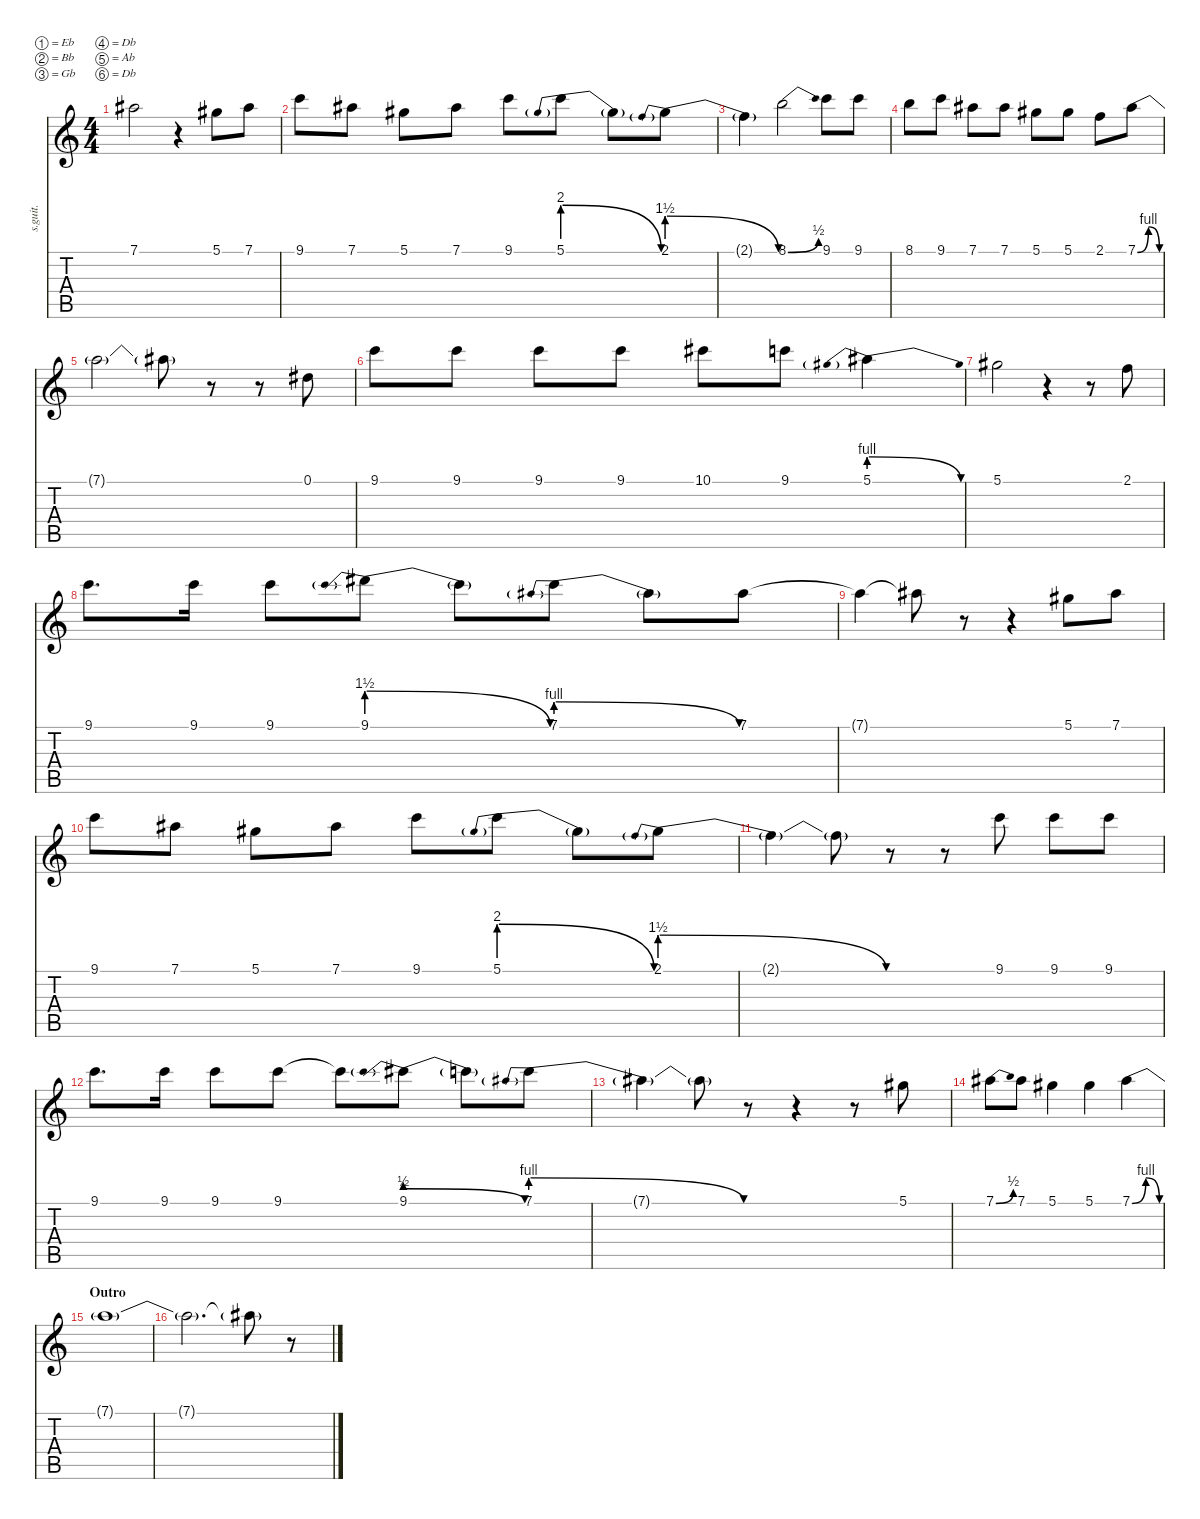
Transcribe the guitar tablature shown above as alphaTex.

\defaultSystemsLayout 4
\hideDynamics
\bracketExtendMode nobrackets
\track ("Hayley Williams | Vocals" "s.guit.") {instrument violin}
\staff {score tabs}
\tuning (Eb4 Bb3 Gb3 Db3 Ab2 Db2)
\displaytranspose 12
\ts (4 4)
\tempo (173 hide)
\clef g2
\ks c
7.1{t acc #}.2{lyrics (0 "") lyrics (1 "") lyrics (2 "") lyrics (3 "") lyrics (4 "") dy f} r.4 5.1{acc #}.8{lyrics (0 "") lyrics (1 "") lyrics (2 "") lyrics (3 "") lyrics (4 "")} 7.1{acc #}.8{lyrics (0 "") lyrics (1 "") lyrics (2 "") lyrics (3 "") lyrics (4 "")} |
9.1.8{lyrics (0 "") lyrics (1 "") lyrics (2 "") lyrics (3 "") lyrics (4 "")} 7.1{acc #}.8{lyrics (0 "") lyrics (1 "") lyrics (2 "") lyrics (3 "") lyrics (4 "")} 5.1{acc #}.8{lyrics (0 "") lyrics (1 "") lyrics (2 "") lyrics (3 "") lyrics (4 "")} 7.1{acc #}.8{lyrics (0 "") lyrics (1 "") lyrics (2 "") lyrics (3 "") lyrics (4 "")} 9.1.8{lyrics (0 "") lyrics (1 "") lyrics (2 "") lyrics (3 "") lyrics (4 "")} 5.1{be (prebendrelease 0 8 34.8 0)}.8{lyrics (0 "") lyrics (1 "") lyrics (2 "") lyrics (3 "") lyrics (4 "")} 5.1{t acc #}.8{lyrics (0 "") lyrics (1 "") lyrics (2 "") lyrics (3 "") lyrics (4 "")} 2.1{be (prebendrelease 0 6 25.2 0)}.8{lyrics (0 "") lyrics (1 "") lyrics (2 "") lyrics (3 "") lyrics (4 "")} |
2.1{t}.4{lyrics (0 "") lyrics (1 "") lyrics (2 "") lyrics (3 "") lyrics (4 "")} 8.1{be (bend 0 0 34.8 2)}.2{lyrics (0 "") lyrics (1 "") lyrics (2 "") lyrics (3 "") lyrics (4 "")} 9.1.8{lyrics (0 "") lyrics (1 "") lyrics (2 "") lyrics (3 "") lyrics (4 "")} 9.1.8{lyrics (0 "") lyrics (1 "") lyrics (2 "") lyrics (3 "") lyrics (4 "")} |
8.1.8{lyrics (0 "") lyrics (1 "") lyrics (2 "") lyrics (3 "") lyrics (4 "")} 9.1.8{lyrics (0 "") lyrics (1 "") lyrics (2 "") lyrics (3 "") lyrics (4 "")} 7.1{acc #}.8{lyrics (0 "") lyrics (1 "") lyrics (2 "") lyrics (3 "") lyrics (4 "")} 7.1{acc #}.8{lyrics (0 "") lyrics (1 "") lyrics (2 "") lyrics (3 "") lyrics (4 "")} 5.1{acc #}.8{lyrics (0 "") lyrics (1 "") lyrics (2 "") lyrics (3 "") lyrics (4 "")} 5.1{acc #}.8{lyrics (0 "") lyrics (1 "") lyrics (2 "") lyrics (3 "") lyrics (4 "")} 2.1.8{lyrics (0 "") lyrics (1 "") lyrics (2 "") lyrics (3 "") lyrics (4 "")} 7.1{be (bendrelease 0 0 30 4 30 4 60 0) acc #}.8{lyrics (0 "") lyrics (1 "") lyrics (2 "") lyrics (3 "") lyrics (4 "")} |
7.1{t acc #}.2{lyrics (0 "") lyrics (1 "") lyrics (2 "") lyrics (3 "") lyrics (4 "")} 7.1{t acc #}.8{lyrics (0 "") lyrics (1 "") lyrics (2 "") lyrics (3 "") lyrics (4 "")} r.8 r.8 0.1{acc #}.8{lyrics (0 "") lyrics (1 "") lyrics (2 "") lyrics (3 "") lyrics (4 "")} |
9.1.8{lyrics (0 "") lyrics (1 "") lyrics (2 "") lyrics (3 "") lyrics (4 "")} 9.1.8{lyrics (0 "") lyrics (1 "") lyrics (2 "") lyrics (3 "") lyrics (4 "")} 9.1.8{lyrics (0 "") lyrics (1 "") lyrics (2 "") lyrics (3 "") lyrics (4 "")} 9.1.8{lyrics (0 "") lyrics (1 "") lyrics (2 "") lyrics (3 "") lyrics (4 "")} 10.1{acc #}.8{lyrics (0 "") lyrics (1 "") lyrics (2 "") lyrics (3 "") lyrics (4 "")} 9.1.8{lyrics (0 "") lyrics (1 "") lyrics (2 "") lyrics (3 "") lyrics (4 "")} 5.1{be (prebendrelease 0 4 34.8 0)}.4{lyrics (0 "") lyrics (1 "") lyrics (2 "") lyrics (3 "") lyrics (4 "")} |
5.1{acc #}.2{lyrics (0 "") lyrics (1 "") lyrics (2 "") lyrics (3 "") lyrics (4 "")} r.4 r.8 2.1.8{lyrics (0 "") lyrics (1 "") lyrics (2 "") lyrics (3 "") lyrics (4 "")} |
9.1.8{d lyrics (0 "") lyrics (1 "") lyrics (2 "") lyrics (3 "") lyrics (4 "")} 9.1.16{lyrics (0 "") lyrics (1 "") lyrics (2 "") lyrics (3 "") lyrics (4 "")} 9.1.8{lyrics (0 "") lyrics (1 "") lyrics (2 "") lyrics (3 "") lyrics (4 "")} 9.1{be (prebendrelease 0 6 34.8 0)}.8{lyrics (0 "") lyrics (1 "") lyrics (2 "") lyrics (3 "") lyrics (4 "")} 9.1{t}.8{lyrics (0 "") lyrics (1 "") lyrics (2 "") lyrics (3 "") lyrics (4 "")} 7.1{be (prebendrelease 0 4 34.8 0)}.8{lyrics (0 "") lyrics (1 "") lyrics (2 "") lyrics (3 "") lyrics (4 "")} 7.1{t acc #}.8{lyrics (0 "") lyrics (1 "") lyrics (2 "") lyrics (3 "") lyrics (4 "")} 7.1{acc #}.8{lyrics (0 "") lyrics (1 "") lyrics (2 "") lyrics (3 "") lyrics (4 "")} |
7.1{t acc #}.4{lyrics (0 "") lyrics (1 "") lyrics (2 "") lyrics (3 "") lyrics (4 "")} 7.1{t acc #}.8{lyrics (0 "") lyrics (1 "") lyrics (2 "") lyrics (3 "") lyrics (4 "")} r.8 r.4 5.1{acc #}.8{lyrics (0 "") lyrics (1 "") lyrics (2 "") lyrics (3 "") lyrics (4 "")} 7.1{acc #}.8{lyrics (0 "") lyrics (1 "") lyrics (2 "") lyrics (3 "") lyrics (4 "")} |
9.1.8{lyrics (0 "") lyrics (1 "") lyrics (2 "") lyrics (3 "") lyrics (4 "")} 7.1{acc #}.8{lyrics (0 "") lyrics (1 "") lyrics (2 "") lyrics (3 "") lyrics (4 "")} 5.1{acc #}.8{lyrics (0 "") lyrics (1 "") lyrics (2 "") lyrics (3 "") lyrics (4 "")} 7.1{acc #}.8{lyrics (0 "") lyrics (1 "") lyrics (2 "") lyrics (3 "") lyrics (4 "")} 9.1.8{lyrics (0 "") lyrics (1 "") lyrics (2 "") lyrics (3 "") lyrics (4 "")} 5.1{be (prebendrelease 0 8 34.8 0)}.8{lyrics (0 "") lyrics (1 "") lyrics (2 "") lyrics (3 "") lyrics (4 "")} 5.1{t acc #}.8{lyrics (0 "") lyrics (1 "") lyrics (2 "") lyrics (3 "") lyrics (4 "")} 2.1{be (prebendrelease 0 6 19.8 0)}.8{lyrics (0 "") lyrics (1 "") lyrics (2 "") lyrics (3 "") lyrics (4 "")} |
2.1{t}.4{lyrics (0 "") lyrics (1 "") lyrics (2 "") lyrics (3 "") lyrics (4 "")} 2.1{t}.8{lyrics (0 "") lyrics (1 "") lyrics (2 "") lyrics (3 "") lyrics (4 "")} r.8 r.8 9.1.8{lyrics (0 "") lyrics (1 "") lyrics (2 "") lyrics (3 "") lyrics (4 "")} 9.1.8{lyrics (0 "") lyrics (1 "") lyrics (2 "") lyrics (3 "") lyrics (4 "")} 9.1.8{lyrics (0 "") lyrics (1 "") lyrics (2 "") lyrics (3 "") lyrics (4 "")} |
9.1.8{d lyrics (0 "") lyrics (1 "") lyrics (2 "") lyrics (3 "") lyrics (4 "")} 9.1.16{lyrics (0 "") lyrics (1 "") lyrics (2 "") lyrics (3 "") lyrics (4 "")} 9.1.8{lyrics (0 "") lyrics (1 "") lyrics (2 "") lyrics (3 "") lyrics (4 "")} 9.1.8{lyrics (0 "") lyrics (1 "") lyrics (2 "") lyrics (3 "") lyrics (4 "")} 9.1{t}.8{lyrics (0 "") lyrics (1 "") lyrics (2 "") lyrics (3 "") lyrics (4 "")} 9.1{be (prebendrelease 0 2 34.8 0)}.8{lyrics (0 "") lyrics (1 "") lyrics (2 "") lyrics (3 "") lyrics (4 "")} 9.1{t}.8{lyrics (0 "") lyrics (1 "") lyrics (2 "") lyrics (3 "") lyrics (4 "")} 7.1{be (prebendrelease 0 4 19.8 0)}.8{lyrics (0 "") lyrics (1 "") lyrics (2 "") lyrics (3 "") lyrics (4 "")} |
7.1{t acc #}.4{lyrics (0 "") lyrics (1 "") lyrics (2 "") lyrics (3 "") lyrics (4 "")} 7.1{t acc #}.8{lyrics (0 "") lyrics (1 "") lyrics (2 "") lyrics (3 "") lyrics (4 "")} r.8 r.4 r.8 5.1{acc #}.8{lyrics (0 "") lyrics (1 "") lyrics (2 "") lyrics (3 "") lyrics (4 "")} |
7.1{be (bend 0 0 30 2) acc #}.8{lyrics (0 "") lyrics (1 "") lyrics (2 "") lyrics (3 "") lyrics (4 "")} 7.1{acc #}.8{lyrics (0 "") lyrics (1 "") lyrics (2 "") lyrics (3 "") lyrics (4 "")} 5.1{acc #}.4{lyrics (0 "") lyrics (1 "") lyrics (2 "") lyrics (3 "") lyrics (4 "")} 5.1{acc #}.4{lyrics (0 "") lyrics (1 "") lyrics (2 "") lyrics (3 "") lyrics (4 "")} 7.1{be (bendrelease 0 0 30 4 30 4 60 0) acc #}.4{lyrics (0 "") lyrics (1 "") lyrics (2 "") lyrics (3 "") lyrics (4 "")} |
\section ("" "Outro")
7.1{t acc #}.1{lyrics (0 "") lyrics (1 "") lyrics (2 "") lyrics (3 "") lyrics (4 "")} |
7.1{t acc #}.2{d lyrics (0 "") lyrics (1 "") lyrics (2 "") lyrics (3 "") lyrics (4 "")} 7.1{t acc #}.8{lyrics (0 "") lyrics (1 "") lyrics (2 "") lyrics (3 "") lyrics (4 "")} r.8
